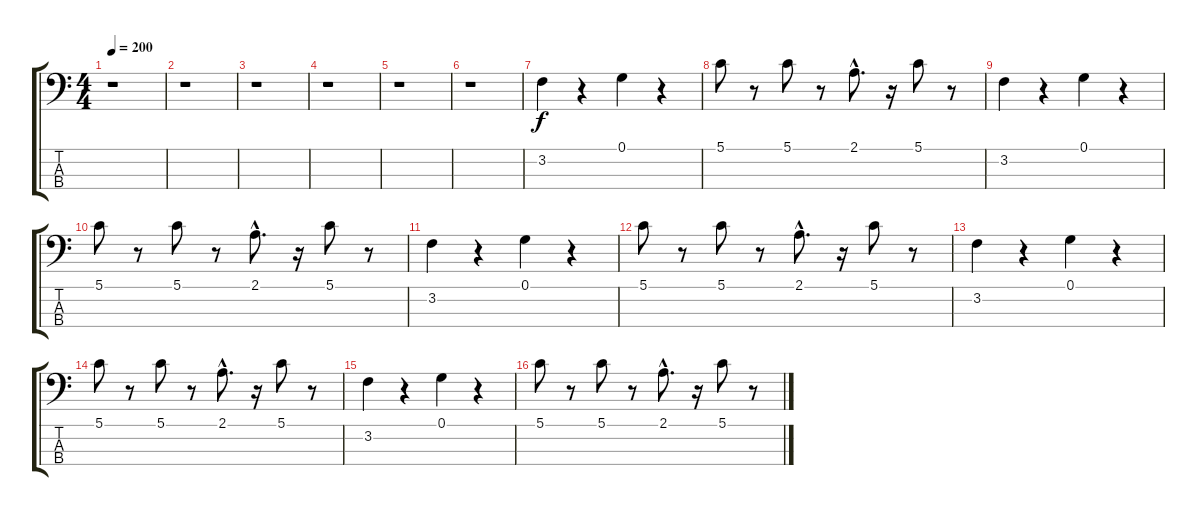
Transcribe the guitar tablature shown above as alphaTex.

\track "" {instrument electricbassfinger}
\staff {score tabs}
\tuning (G2 D2 A1 E1) {hide}
\ts (4 4)
\tempo 200
\clef f4
\ks c
r.1{dy f} |
r.1 |
r.1 |
r.1 |
r.1 |
r.1 |
3.2.4 r.4 0.1.4 r.4 |
5.1.8 r.8 5.1.8 r.8 2.1{hac}.8{d} r.16 5.1.8 r.8 |
3.2.4 r.4 0.1.4 r.4 |
5.1.8 r.8 5.1.8 r.8 2.1{hac}.8{d} r.16 5.1.8 r.8 |
3.2.4 r.4 0.1.4 r.4 |
5.1.8 r.8 5.1.8 r.8 2.1{hac}.8{d} r.16 5.1.8 r.8 |
3.2.4 r.4 0.1.4 r.4 |
5.1.8 r.8 5.1.8 r.8 2.1{hac}.8{d} r.16 5.1.8 r.8 |
3.2.4 r.4 0.1.4 r.4 |
5.1.8 r.8 5.1.8 r.8 2.1{hac}.8{d} r.16 5.1.8 r.8
